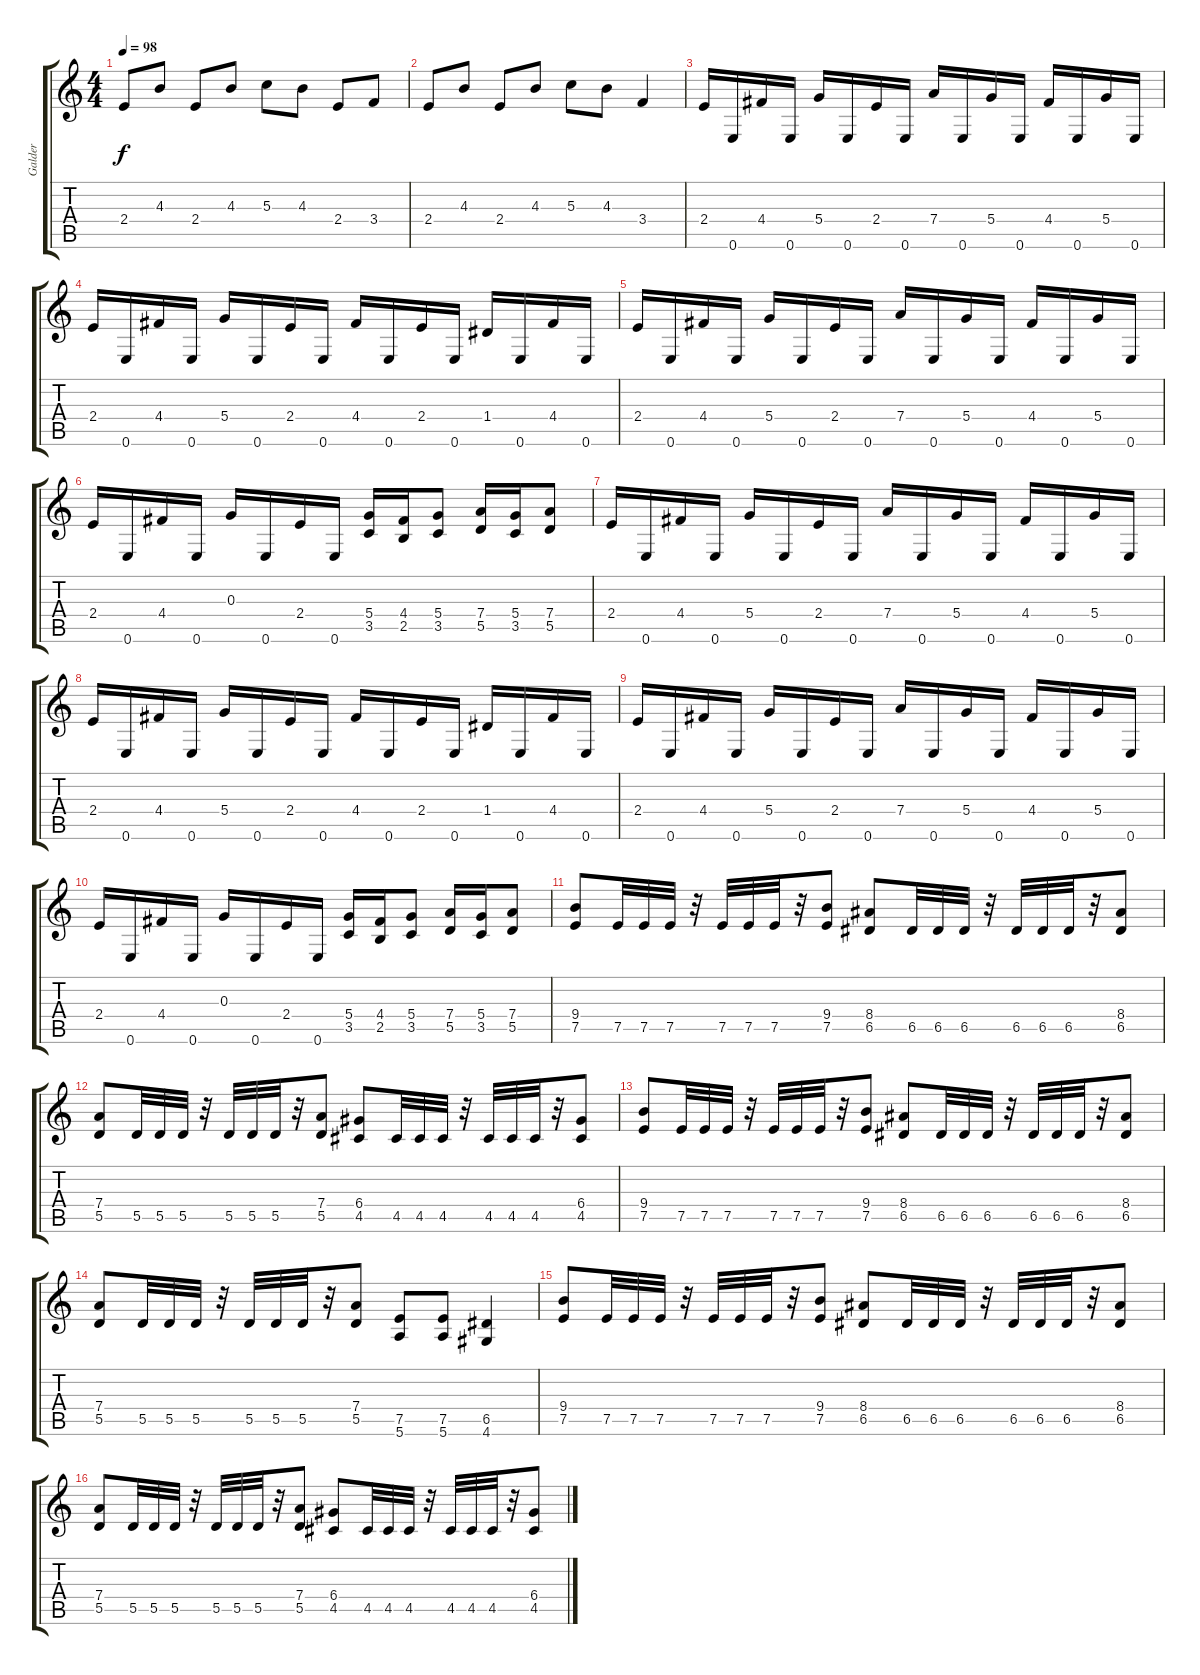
\track ("Galder" "Galder") {instrument overdrivenguitar}
\staff {score tabs}
\tuning (E4 B3 G3 D3 A2 E2) {hide}
\ts (4 4)
\tempo 98
\clef g2
\ks c
2.4.8{dy f} 4.3.8 2.4.8 4.3.8 5.3.8 4.3.8 2.4.8 3.4.8 |
2.4.8 4.3.8 2.4.8 4.3.8 5.3.8 4.3.8 3.4.4 |
2.4.16 0.6.16 4.4.16 0.6.16 5.4.16 0.6.16 2.4.16 0.6.16 7.4.16 0.6.16 5.4.16 0.6.16 4.4.16 0.6.16 5.4.16 0.6.16 |
2.4.16 0.6.16 4.4.16 0.6.16 5.4.16 0.6.16 2.4.16 0.6.16 4.4.16 0.6.16 2.4.16 0.6.16 1.4.16 0.6.16 4.4.16 0.6.16 |
2.4.16 0.6.16 4.4.16 0.6.16 5.4.16 0.6.16 2.4.16 0.6.16 7.4.16 0.6.16 5.4.16 0.6.16 4.4.16 0.6.16 5.4.16 0.6.16 |
2.4.16 0.6.16 4.4.16 0.6.16 0.3.16 0.6.16 2.4.16 0.6.16 (5.4 3.5).16 (4.4 2.5).16 (5.4 3.5).8 (7.4 5.5).16 (5.4 3.5).16 (7.4 5.5).8 |
2.4.16 0.6.16 4.4.16 0.6.16 5.4.16 0.6.16 2.4.16 0.6.16 7.4.16 0.6.16 5.4.16 0.6.16 4.4.16 0.6.16 5.4.16 0.6.16 |
2.4.16 0.6.16 4.4.16 0.6.16 5.4.16 0.6.16 2.4.16 0.6.16 4.4.16 0.6.16 2.4.16 0.6.16 1.4.16 0.6.16 4.4.16 0.6.16 |
2.4.16 0.6.16 4.4.16 0.6.16 5.4.16 0.6.16 2.4.16 0.6.16 7.4.16 0.6.16 5.4.16 0.6.16 4.4.16 0.6.16 5.4.16 0.6.16 |
2.4.16 0.6.16 4.4.16 0.6.16 0.3.16 0.6.16 2.4.16 0.6.16 (5.4 3.5).16 (4.4 2.5).16 (5.4 3.5).8 (7.4 5.5).16 (5.4 3.5).16 (7.4 5.5).8 |
(9.4 7.5).8 7.5.32 7.5.32 7.5.32 r.32 7.5.32 7.5.32 7.5.32 r.32 (9.4 7.5).8 (8.4 6.5).8 6.5.32 6.5.32 6.5.32 r.32 6.5.32 6.5.32 6.5.32 r.32 (8.4 6.5).8 |
(7.4 5.5).8 5.5.32 5.5.32 5.5.32 r.32 5.5.32 5.5.32 5.5.32 r.32 (7.4 5.5).8 (6.4 4.5).8 4.5.32 4.5.32 4.5.32 r.32 4.5.32 4.5.32 4.5.32 r.32 (6.4 4.5).8 |
(9.4 7.5).8 7.5.32 7.5.32 7.5.32 r.32 7.5.32 7.5.32 7.5.32 r.32 (9.4 7.5).8 (8.4 6.5).8 6.5.32 6.5.32 6.5.32 r.32 6.5.32 6.5.32 6.5.32 r.32 (8.4 6.5).8 |
(7.4 5.5).8 5.5.32 5.5.32 5.5.32 r.32 5.5.32 5.5.32 5.5.32 r.32 (7.4 5.5).8 (7.5 5.6).8 (7.5 5.6).8 (6.5 4.6).4 |
(9.4 7.5).8 7.5.32 7.5.32 7.5.32 r.32 7.5.32 7.5.32 7.5.32 r.32 (9.4 7.5).8 (8.4 6.5).8 6.5.32 6.5.32 6.5.32 r.32 6.5.32 6.5.32 6.5.32 r.32 (8.4 6.5).8 |
(7.4 5.5).8 5.5.32 5.5.32 5.5.32 r.32 5.5.32 5.5.32 5.5.32 r.32 (7.4 5.5).8 (6.4 4.5).8 4.5.32 4.5.32 4.5.32 r.32 4.5.32 4.5.32 4.5.32 r.32 (6.4 4.5).8
